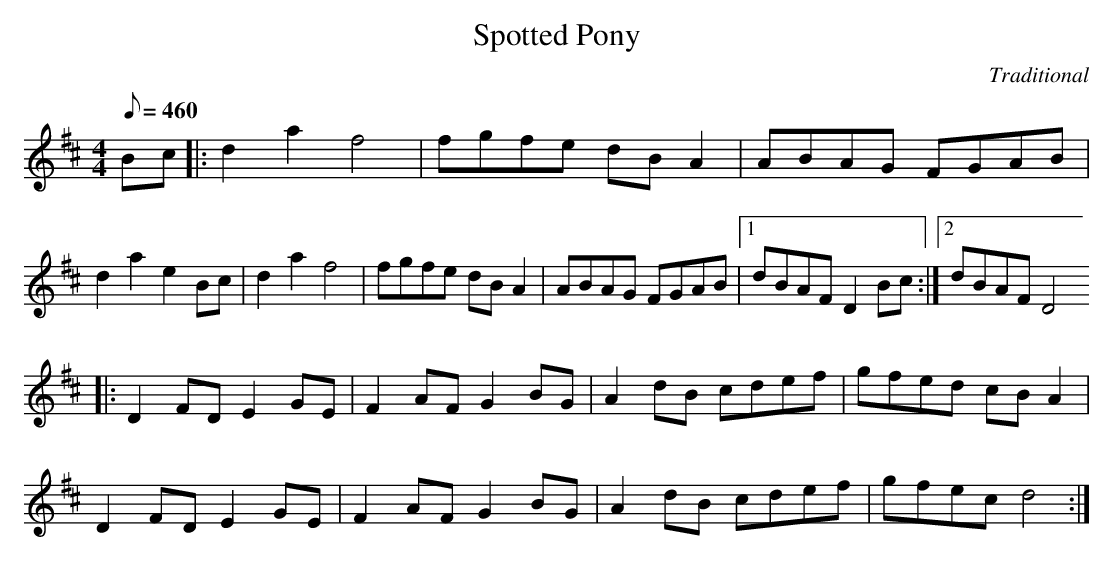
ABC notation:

X:1
T:Spotted Pony
C:Traditional
M:4/4
L:1/8
Q:1/8=460
K:D
Bc|:d2a2 f4|fgfe dBA2|ABAG FGAB|
d2a2 e2Bc|d2a2 f4|fgfe dBA2|ABAG FGAB|1 dBAF D2Bc:|2 dBAF D4
|:D2FD E2GE|F2AF G2BG|A2dB cdef|gfed cBA2|
D2FD E2GE|F2AF G2BG|A2dB cdef|gfec d4:|
